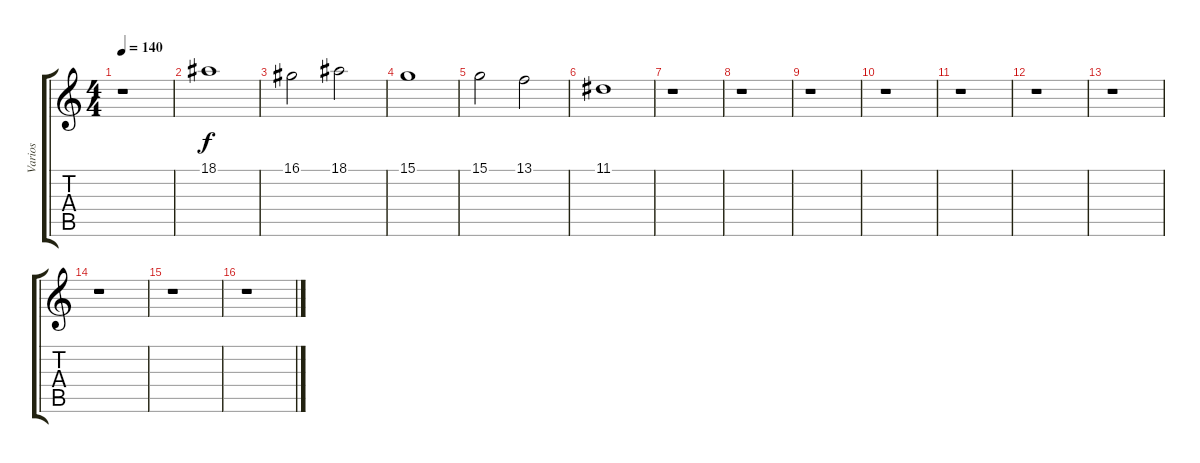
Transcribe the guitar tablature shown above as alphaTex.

\track ("Varios" "Varios") {instrument frenchhorn}
\staff {score tabs}
\tuning (E4 B3 G3 D3 A2 E2) {hide}
\ts (4 4)
\tempo 140
\clef g2
\ks c
r.1{dy f} |
18.1.1{instrument celesta} |
16.1.2 18.1.2 |
15.1.1 |
15.1.2 13.1.2 |
11.1.1 |
r.1 |
r.1 |
r.1 |
r.1 |
r.1 |
r.1 |
r.1 |
r.1 |
r.1 |
r.1
